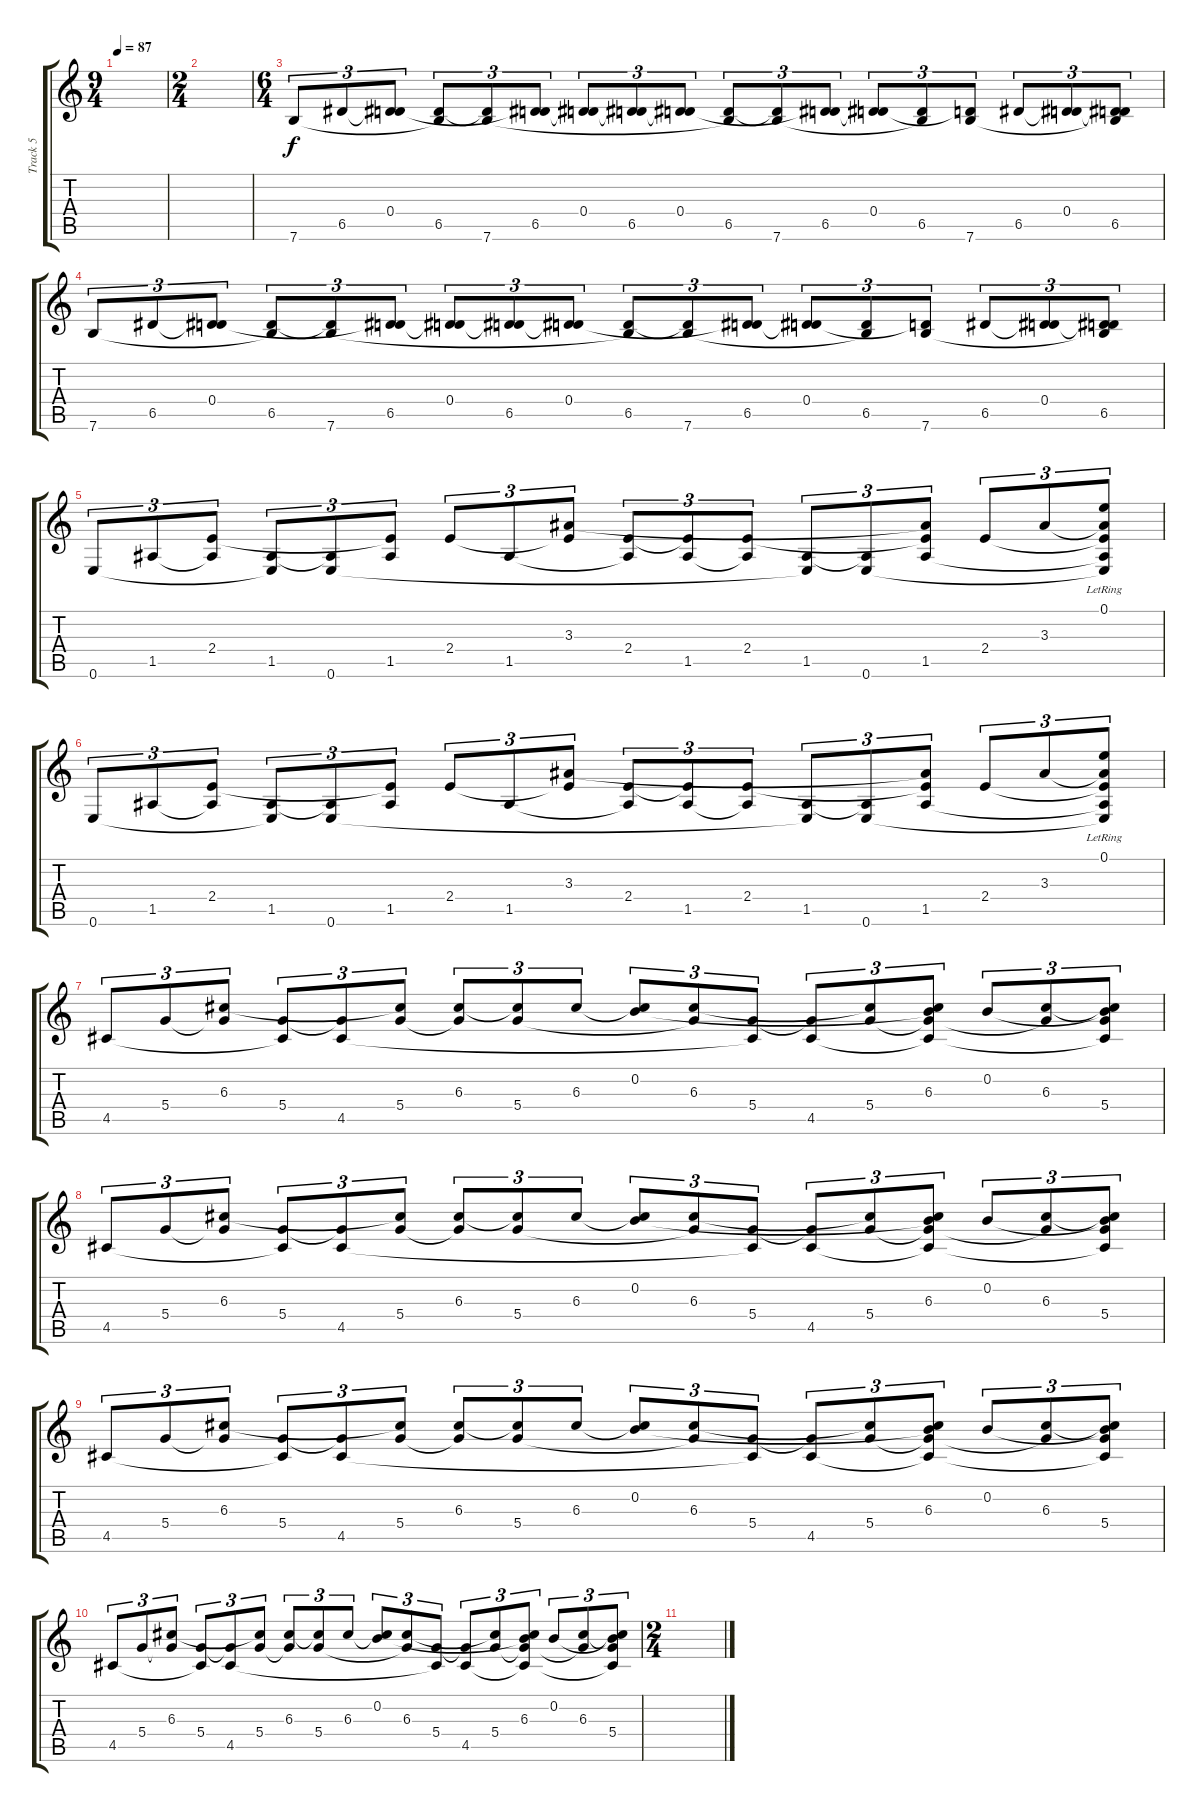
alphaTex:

\track ("Track 5" "Track 5") {instrument acousticguitarsteel}
\staff {score tabs}
\tuning (E4 B3 G3 D3 A2 E2) {hide}
\ts (9 4)
\tempo 87
\clef g2
\ks c
|
\ts (2 4)
|
\ts (6 4)
7.6.8{tu (3 2)} 6.5.8{tu (3 2)} (0.4 6.5{t}).8{tu (3 2)} (6.5 7.6{t}).8{tu (3 2)} (6.5{t} 7.6).8{tu (3 2)} (0.4{t} 6.5).8{tu (3 2)} (0.4 6.5{t}).8{tu (3 2)} (0.4{t} 6.5).8{tu (3 2)} (0.4 6.5{t}).8{tu (3 2)} (6.5 7.6{t}).8{tu (3 2)} (6.5{t} 7.6).8{tu (3 2)} (0.4{t} 6.5).8{tu (3 2)} (0.4 6.5{t}).8{tu (3 2)} (6.5 7.6{t}).8{tu (3 2)} (0.4{t} 7.6).8{tu (3 2)} 6.5.8{tu (3 2)} (0.4 6.5{t}).8{tu (3 2)} (0.4{t} 6.5 7.6{t}).8{tu (3 2)} |
7.6.8{tu (3 2)} 6.5.8{tu (3 2)} (0.4 6.5{t}).8{tu (3 2)} (6.5 7.6{t}).8{tu (3 2)} (6.5{t} 7.6).8{tu (3 2)} (0.4{t} 6.5).8{tu (3 2)} (0.4 6.5{t}).8{tu (3 2)} (0.4{t} 6.5).8{tu (3 2)} (0.4 6.5{t}).8{tu (3 2)} (6.5 7.6{t}).8{tu (3 2)} (6.5{t} 7.6).8{tu (3 2)} (0.4{t} 6.5).8{tu (3 2)} (0.4 6.5{t}).8{tu (3 2)} (6.5 7.6{t}).8{tu (3 2)} (0.4{t} 7.6).8{tu (3 2)} 6.5.8{tu (3 2)} (0.4 6.5{t}).8{tu (3 2)} (0.4{t} 6.5 7.6{t}).8{tu (3 2)} |
0.6.8{tu (3 2)} 1.5.8{tu (3 2)} (2.4 1.5{t}).8{tu (3 2)} (1.5 0.6{t}).8{tu (3 2)} (1.5{t} 0.6).8{tu (3 2)} (2.4{t} 1.5).8{tu (3 2)} 2.4.8{tu (3 2)} 1.5.8{tu (3 2)} (3.3 2.4{t}).8{tu (3 2)} (2.4 1.5{t}).8{tu (3 2)} (2.4{t} 1.5).8{tu (3 2)} (2.4 1.5{t}).8{tu (3 2)} (1.5 0.6{t}).8{tu (3 2)} (1.5{t} 0.6).8{tu (3 2)} (3.3{t} 2.4{t} 1.5).8{tu (3 2)} 2.4.8{tu (3 2)} 3.3.8{tu (3 2)} (0.1{lr} 3.3{t} 2.4{t} 1.5{t} 0.6{t}).8{tu (3 2)} |
0.6.8{tu (3 2)} 1.5.8{tu (3 2)} (2.4 1.5{t}).8{tu (3 2)} (1.5 0.6{t}).8{tu (3 2)} (1.5{t} 0.6).8{tu (3 2)} (2.4{t} 1.5).8{tu (3 2)} 2.4.8{tu (3 2)} 1.5.8{tu (3 2)} (3.3 2.4{t}).8{tu (3 2)} (2.4 1.5{t}).8{tu (3 2)} (2.4{t} 1.5).8{tu (3 2)} (2.4 1.5{t}).8{tu (3 2)} (1.5 0.6{t}).8{tu (3 2)} (1.5{t} 0.6).8{tu (3 2)} (3.3{t} 2.4{t} 1.5).8{tu (3 2)} 2.4.8{tu (3 2)} 3.3.8{tu (3 2)} (0.1{lr} 3.3{t} 2.4{t} 1.5{t} 0.6{t}).8{tu (3 2)} |
4.5.8{tu (3 2)} 5.4.8{tu (3 2)} (6.3 5.4{t}).8{tu (3 2)} (5.4 4.5{t}).8{tu (3 2)} (5.4{t} 4.5).8{tu (3 2)} (6.3{t} 5.4).8{tu (3 2)} (6.3 5.4{t}).8{tu (3 2)} (6.3{t} 5.4).8{tu (3 2)} 6.3.8{tu (3 2)} (0.2 6.3{t}).8{tu (3 2)} (6.3 5.4{t}).8{tu (3 2)} (5.4 4.5{t}).8{tu (3 2)} (5.4{t} 4.5).8{tu (3 2)} (6.3{t} 5.4).8{tu (3 2)} (0.2{t} 6.3 5.4{t} 4.5{t}).8{tu (3 2)} 0.2.8{tu (3 2)} (6.3 5.4{t}).8{tu (3 2)} (0.2{t} 6.3{t} 5.4 4.5{t}).8{tu (3 2)} |
4.5.8{tu (3 2)} 5.4.8{tu (3 2)} (6.3 5.4{t}).8{tu (3 2)} (5.4 4.5{t}).8{tu (3 2)} (5.4{t} 4.5).8{tu (3 2)} (6.3{t} 5.4).8{tu (3 2)} (6.3 5.4{t}).8{tu (3 2)} (6.3{t} 5.4).8{tu (3 2)} 6.3.8{tu (3 2)} (0.2 6.3{t}).8{tu (3 2)} (6.3 5.4{t}).8{tu (3 2)} (5.4 4.5{t}).8{tu (3 2)} (5.4{t} 4.5).8{tu (3 2)} (6.3{t} 5.4).8{tu (3 2)} (0.2{t} 6.3 5.4{t} 4.5{t}).8{tu (3 2)} 0.2.8{tu (3 2)} (6.3 5.4{t}).8{tu (3 2)} (0.2{t} 6.3{t} 5.4 4.5{t}).8{tu (3 2)} |
4.5.8{tu (3 2)} 5.4.8{tu (3 2)} (6.3 5.4{t}).8{tu (3 2)} (5.4 4.5{t}).8{tu (3 2)} (5.4{t} 4.5).8{tu (3 2)} (6.3{t} 5.4).8{tu (3 2)} (6.3 5.4{t}).8{tu (3 2)} (6.3{t} 5.4).8{tu (3 2)} 6.3.8{tu (3 2)} (0.2 6.3{t}).8{tu (3 2)} (6.3 5.4{t}).8{tu (3 2)} (5.4 4.5{t}).8{tu (3 2)} (5.4{t} 4.5).8{tu (3 2)} (6.3{t} 5.4).8{tu (3 2)} (0.2{t} 6.3 5.4{t} 4.5{t}).8{tu (3 2)} 0.2.8{tu (3 2)} (6.3 5.4{t}).8{tu (3 2)} (0.2{t} 6.3{t} 5.4 4.5{t}).8{tu (3 2)} |
4.5.8{tu (3 2)} 5.4.8{tu (3 2)} (6.3 5.4{t}).8{tu (3 2)} (5.4 4.5{t}).8{tu (3 2)} (5.4{t} 4.5).8{tu (3 2)} (6.3{t} 5.4).8{tu (3 2)} (6.3 5.4{t}).8{tu (3 2)} (6.3{t} 5.4).8{tu (3 2)} 6.3.8{tu (3 2)} (0.2 6.3{t}).8{tu (3 2)} (6.3 5.4{t}).8{tu (3 2)} (5.4 4.5{t}).8{tu (3 2)} (5.4{t} 4.5).8{tu (3 2)} (6.3{t} 5.4).8{tu (3 2)} (0.2{t} 6.3 5.4{t} 4.5{t}).8{tu (3 2)} 0.2.8{tu (3 2)} (6.3 5.4{t}).8{tu (3 2)} (0.2{t} 6.3{t} 5.4 4.5{t}).8{tu (3 2)} |
\ts (2 4)
